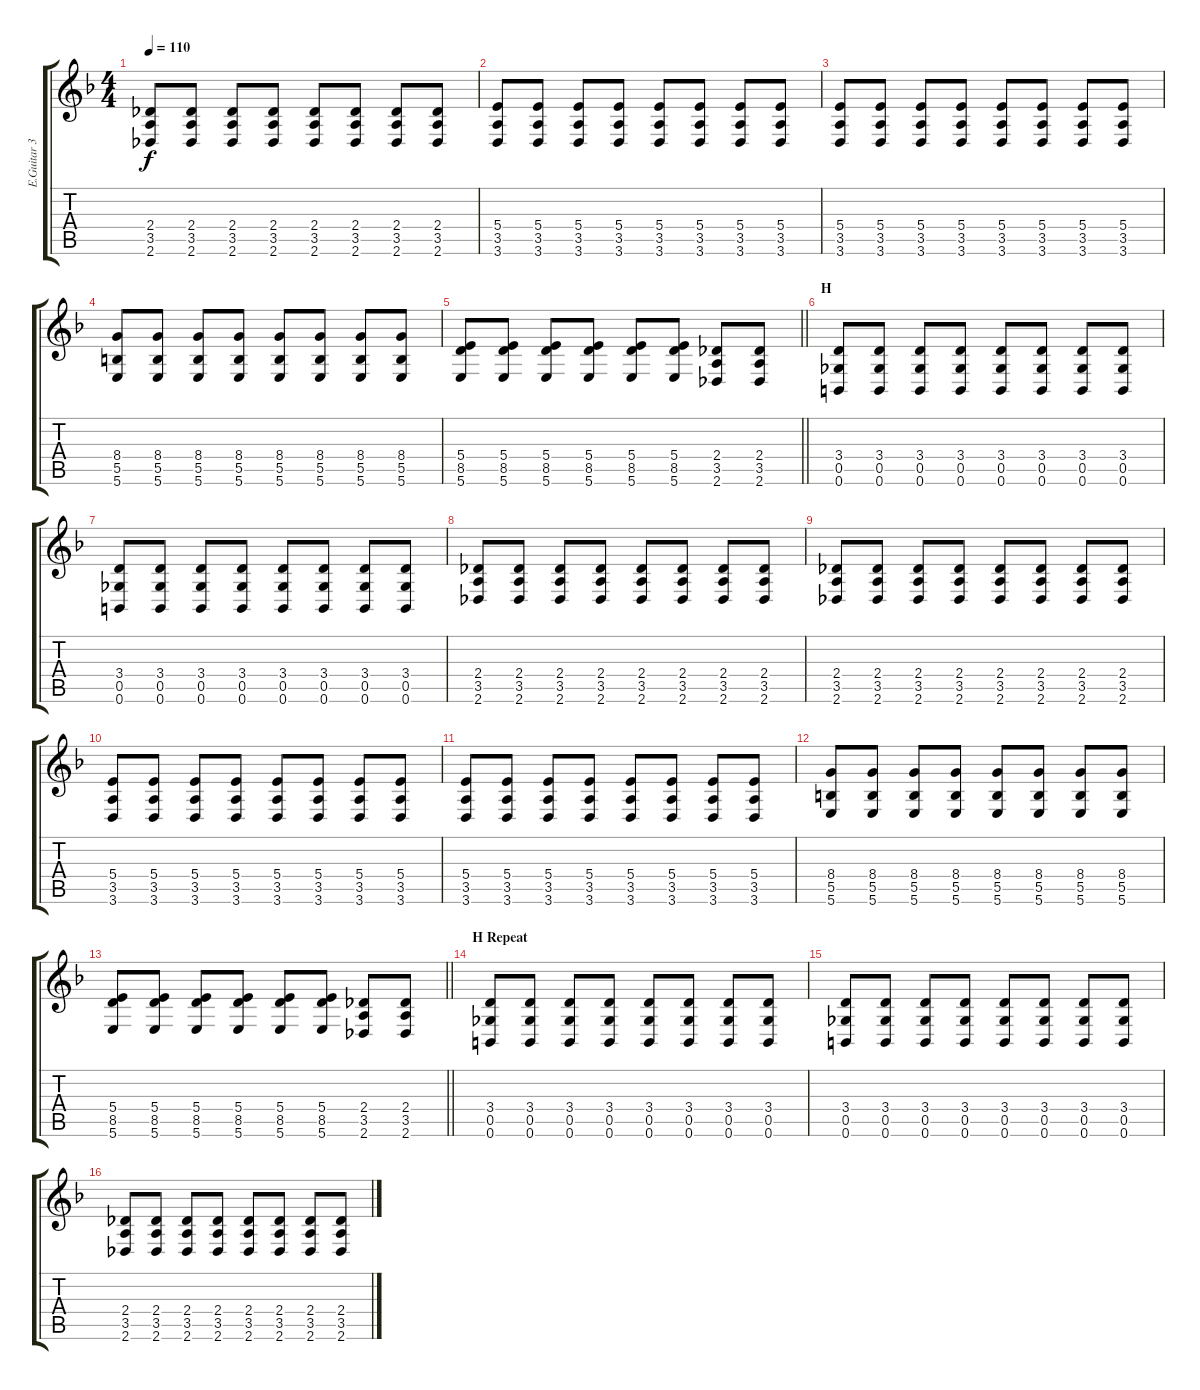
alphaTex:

\track ("E.Guitar 3 Aoi" "E.Guitar 3") {instrument distortionguitar}
\staff {score tabs}
\tuning (Db4 Ab3 E3 B2 Gb2 B1) {hide}
\ts (4 4)
\tempo 110
\clef g2
\ks f
(2.4 3.5 2.6).8{dy f} (2.4 3.5 2.6).8 (2.4 3.5 2.6).8 (2.4 3.5 2.6).8 (2.4 3.5 2.6).8 (2.4 3.5 2.6).8 (2.4 3.5 2.6).8 (2.4 3.5 2.6).8 |
(5.4 3.5 3.6).8 (5.4 3.5 3.6).8 (5.4 3.5 3.6).8 (5.4 3.5 3.6).8 (5.4 3.5 3.6).8 (5.4 3.5 3.6).8 (5.4 3.5 3.6).8 (5.4 3.5 3.6).8 |
(5.4 3.5 3.6).8 (5.4 3.5 3.6).8 (5.4 3.5 3.6).8 (5.4 3.5 3.6).8 (5.4 3.5 3.6).8 (5.4 3.5 3.6).8 (5.4 3.5 3.6).8 (5.4 3.5 3.6).8 |
(8.4 5.5 5.6).8 (8.4 5.5 5.6).8 (8.4 5.5 5.6).8 (8.4 5.5 5.6).8 (8.4 5.5 5.6).8 (8.4 5.5 5.6).8 (8.4 5.5 5.6).8 (8.4 5.5 5.6).8 |
\barLineRight lightlight
(5.4 8.5 5.6).8 (5.4 8.5 5.6).8 (5.4 8.5 5.6).8 (5.4 8.5 5.6).8 (5.4 8.5 5.6).8 (5.4 8.5 5.6).8 (2.4 3.5 2.6).8 (2.4 3.5 2.6).8 |
\section ("" "H")
(3.4 0.5 0.6).8 (3.4 0.5 0.6).8 (3.4 0.5 0.6).8 (3.4 0.5 0.6).8 (3.4 0.5 0.6).8 (3.4 0.5 0.6).8 (3.4 0.5 0.6).8 (3.4 0.5 0.6).8 |
(3.4 0.5 0.6).8 (3.4 0.5 0.6).8 (3.4 0.5 0.6).8 (3.4 0.5 0.6).8 (3.4 0.5 0.6).8 (3.4 0.5 0.6).8 (3.4 0.5 0.6).8 (3.4 0.5 0.6).8 |
(2.4 3.5 2.6).8 (2.4 3.5 2.6).8 (2.4 3.5 2.6).8 (2.4 3.5 2.6).8 (2.4 3.5 2.6).8 (2.4 3.5 2.6).8 (2.4 3.5 2.6).8 (2.4 3.5 2.6).8 |
(2.4 3.5 2.6).8 (2.4 3.5 2.6).8 (2.4 3.5 2.6).8 (2.4 3.5 2.6).8 (2.4 3.5 2.6).8 (2.4 3.5 2.6).8 (2.4 3.5 2.6).8 (2.4 3.5 2.6).8 |
(5.4 3.5 3.6).8 (5.4 3.5 3.6).8 (5.4 3.5 3.6).8 (5.4 3.5 3.6).8 (5.4 3.5 3.6).8 (5.4 3.5 3.6).8 (5.4 3.5 3.6).8 (5.4 3.5 3.6).8 |
(5.4 3.5 3.6).8 (5.4 3.5 3.6).8 (5.4 3.5 3.6).8 (5.4 3.5 3.6).8 (5.4 3.5 3.6).8 (5.4 3.5 3.6).8 (5.4 3.5 3.6).8 (5.4 3.5 3.6).8 |
(8.4 5.5 5.6).8 (8.4 5.5 5.6).8 (8.4 5.5 5.6).8 (8.4 5.5 5.6).8 (8.4 5.5 5.6).8 (8.4 5.5 5.6).8 (8.4 5.5 5.6).8 (8.4 5.5 5.6).8 |
\barLineRight lightlight
(5.4 8.5 5.6).8 (5.4 8.5 5.6).8 (5.4 8.5 5.6).8 (5.4 8.5 5.6).8 (5.4 8.5 5.6).8 (5.4 8.5 5.6).8 (2.4 3.5 2.6).8 (2.4 3.5 2.6).8 |
\section ("" "H Repeat")
(3.4 0.5 0.6).8 (3.4 0.5 0.6).8 (3.4 0.5 0.6).8 (3.4 0.5 0.6).8 (3.4 0.5 0.6).8 (3.4 0.5 0.6).8 (3.4 0.5 0.6).8 (3.4 0.5 0.6).8 |
(3.4 0.5 0.6).8 (3.4 0.5 0.6).8 (3.4 0.5 0.6).8 (3.4 0.5 0.6).8 (3.4 0.5 0.6).8 (3.4 0.5 0.6).8 (3.4 0.5 0.6).8 (3.4 0.5 0.6).8 |
(2.4 3.5 2.6).8 (2.4 3.5 2.6).8 (2.4 3.5 2.6).8 (2.4 3.5 2.6).8 (2.4 3.5 2.6).8 (2.4 3.5 2.6).8 (2.4 3.5 2.6).8 (2.4 3.5 2.6).8
